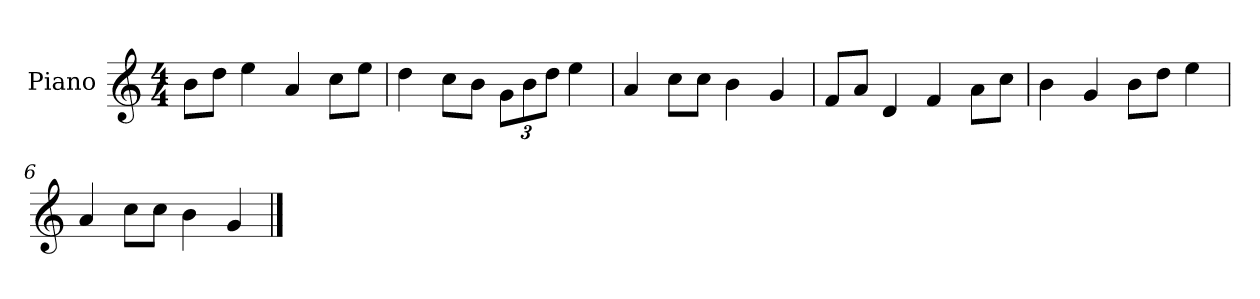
**kern
*part1
*staff1
*I"Piano
*I'P-no
*clefG2
*k[]
*M4/4
*MM90
=1
8b\L
8dd\J
4ee\
4a/
8cc\L
8ee\J
=2
4dd\
8cc\L
8b\J
*Xbrackettup
12g\L
12b\
12dd\J
4ee\
=3
4a/
8cc\L
8cc\J
4b\
4g/
=4
8f/L
8a/J
4d/
4f/
8a\L
8cc\J
=5
4b\
4g/
8b\L
8dd\J
4ee\
=6
4a/
8cc\L
8cc\J
4b\
4g/
==
*-
